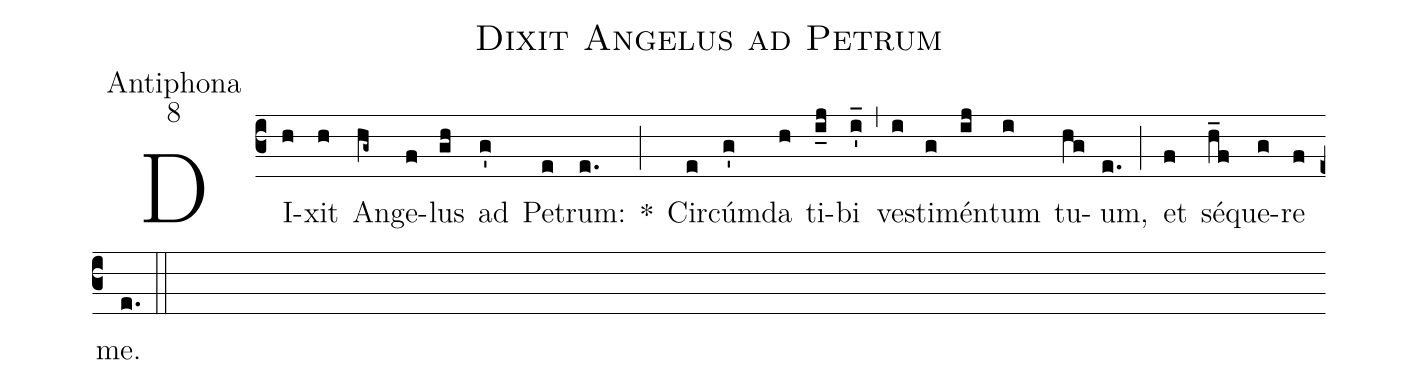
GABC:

name:Dixit Angelus ad Petrum;
office-part:Antiphona;
mode:8;
%%
(c3) DI(h)xit(h) An(hg~)ge(f)lus(gh) ad(g') Pe(e)trum:(e.) *(;) Cir(e)cúm(g')da(h) ti(i_j)bi(i'_) (,) ve(i)sti(g)mén(ij)tum(i) tu(hg)um,(e.) (;) et(f) sé(h_f)que(g)re(f) me.(e.) (::)
